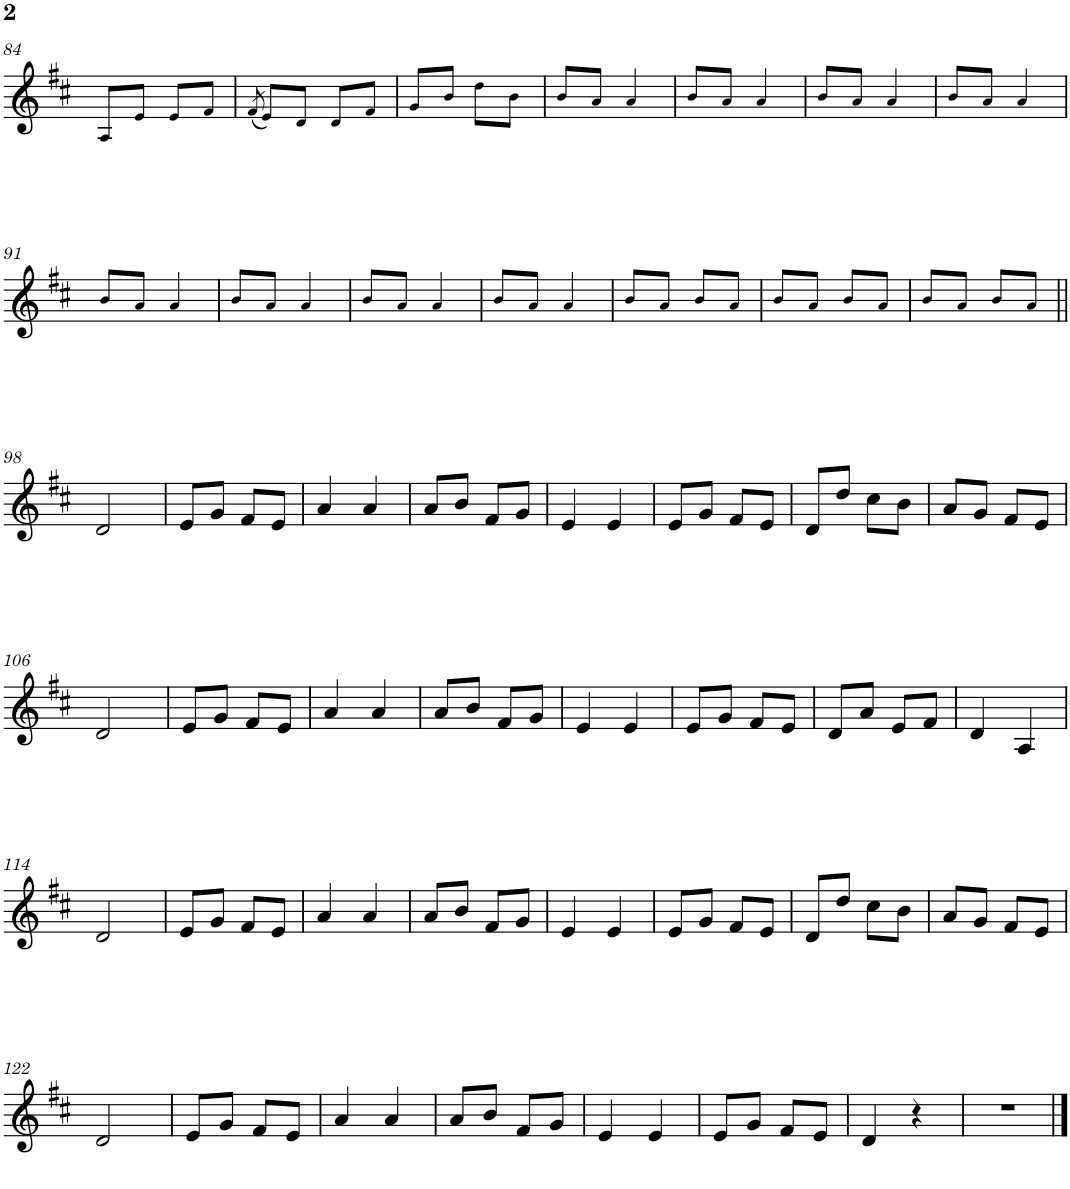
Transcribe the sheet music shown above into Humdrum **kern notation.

**kern
*part1
*staff1
*I"Piano
*I'Pno.
!!LO:PB:g=z
*clefG2
*k[f#c#]
*M2/4
=84
8A!/L
8e!/J
8e!/L
8f#!/J
=85
(8qf#/
8e!/L)
8d!/J
8d!/L
8f#!/J
=86
8g!/L
8b!/J
8dd!\L
8b!\J
=87
8b!/L
8a!/J
4a!/
=88
8b!/L
8a!/J
4a!/
=89
8b!/L
8a!/J
4a!/
=90
8b!/L
8a!/J
4a!/
!!LO:LB:g=z
=91
8b!/L
8a!/J
4a!/
=92
8b!/L
8a!/J
4a!/
=93
8b!/L
8a!/J
4a!/
=94
8b!/L
8a!/J
4a!/
=95
8b!/L
8a!/J
8b!/L
8a!/J
=96
8b!/L
8a!/J
8b!/L
8a!/J
=97
8b!/L
8a!/J
8b!/L
8a!/J
!!LO:LB:g=z
=98||
2d/
=99
8e/L
8g/J
8f#/L
8e/J
=100
4a/
4a/
=101
8a/L
8b/J
8f#/L
8g/J
=102
4e/
4e/
=103
8e/L
8g/J
8f#/L
8e/J
=104
8d/L
8dd/J
8cc#\L
8b\J
=105
8a/L
8g/J
8f#/L
8e/J
!!LO:LB:g=z
=106
2d/
=107
8e/L
8g/J
8f#/L
8e/J
=108
4a/
4a/
=109
8a/L
8b/J
8f#/L
8g/J
=110
4e/
4e/
=111
8e/L
8g/J
8f#/L
8e/J
=112
8d/L
8a/J
8e/L
8f#/J
=113
4d/
4A/
!!LO:LB:g=z
=114
2d/
=115
8e/L
8g/J
8f#/L
8e/J
=116
4a/
4a/
=117
8a/L
8b/J
8f#/L
8g/J
=118
4e/
4e/
=119
8e/L
8g/J
8f#/L
8e/J
=120
8d/L
8dd/J
8cc#\L
8b\J
=121
8a/L
8g/J
8f#/L
8e/J
!!LO:LB:g=z
=122
2d/
=123
8e/L
8g/J
8f#/L
8e/J
=124
4a/
4a/
=125
8a/L
8b/J
8f#/L
8g/J
=126
4e/
4e/
=127
8e/L
8g/J
8f#/L
8e/J
=128
4d/
4r
=129
2r
==
*-
